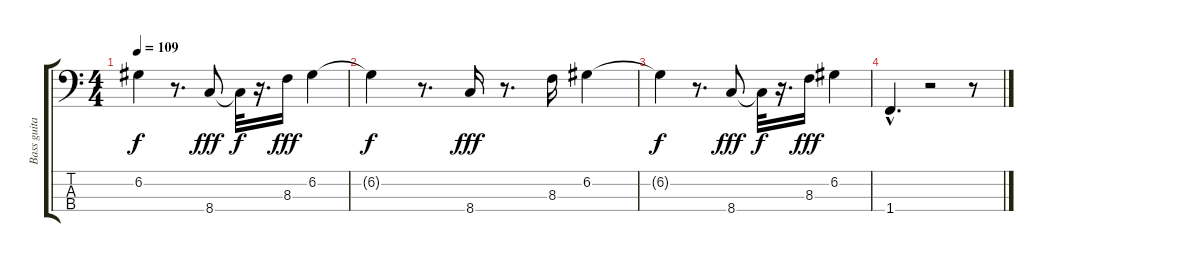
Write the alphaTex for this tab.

\track ("Bass guitar     " "Bass guita") {instrument fretlessbass}
\staff {score tabs}
\tuning (G2 D2 A1 E1) {hide}
\ts (4 4)
\tempo 109
\clef f4
\ks c
6.2{t}.4{dy f} r.8{d} 8.4.8{dy fff} 8.4{t}.32{dy f} r.16{d} 8.3.16{dy fff} 6.2.4 |
6.2{t}.4{dy f} r.8{d} 8.4.16{dy fff} r.8{d} 8.3.16 6.2.4 |
6.2{t}.4{dy f} r.8{d} 8.4.8{dy fff} 8.4{t}.32{dy f} r.16{d} 8.3.16{dy fff} 6.2.4 |
1.4{hac}.4{d} r.2 r.8
